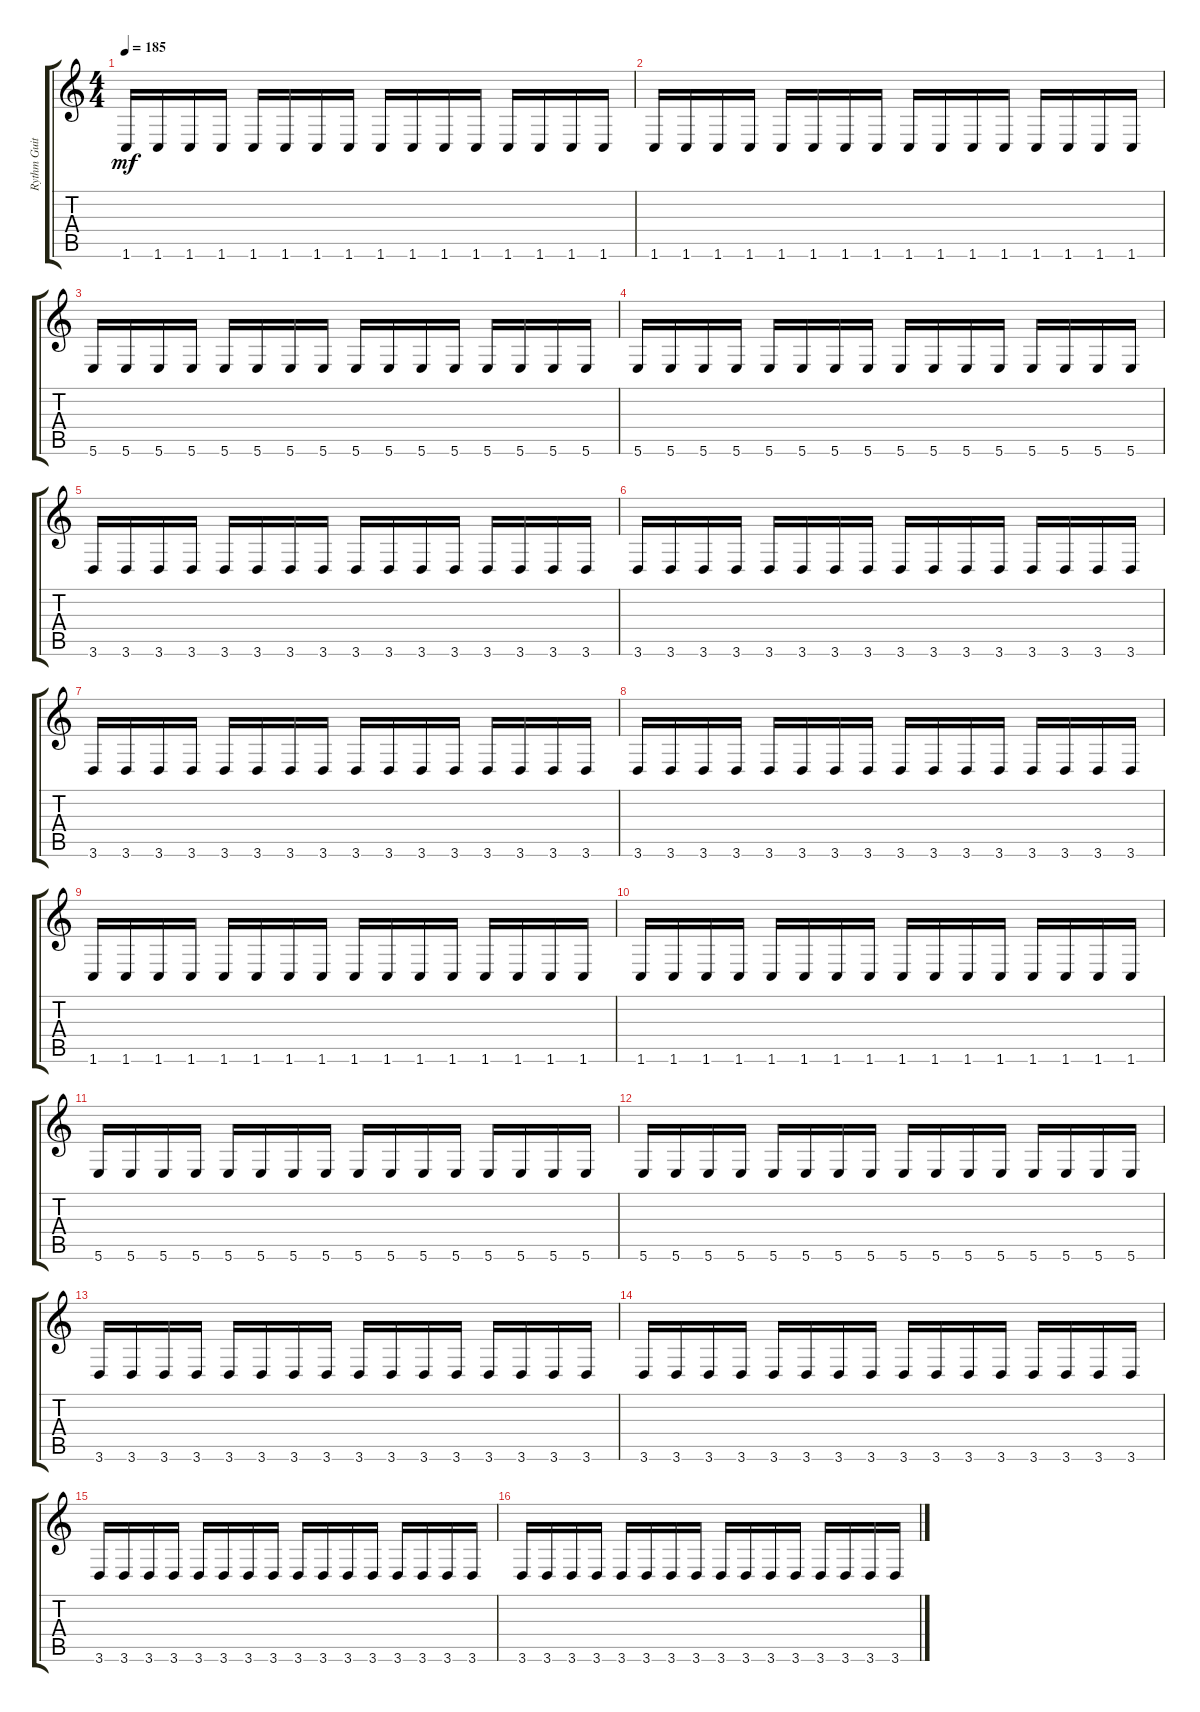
\track ("Rythm Guitar" "Rythm Guit") {instrument distortionguitar}
\staff {score tabs}
\tuning (B3 Gb3 D3 A2 E2 B1) {hide}
\ts (4 4)
\tempo 185
\clef g2
\ks c
1.6.16{dy mf} 1.6.16 1.6.16 1.6.16 1.6.16 1.6.16 1.6.16 1.6.16 1.6.16 1.6.16 1.6.16 1.6.16 1.6.16 1.6.16 1.6.16 1.6.16 |
1.6.16 1.6.16 1.6.16 1.6.16 1.6.16 1.6.16 1.6.16 1.6.16 1.6.16 1.6.16 1.6.16 1.6.16 1.6.16 1.6.16 1.6.16 1.6.16 |
5.6.16 5.6.16 5.6.16 5.6.16 5.6.16 5.6.16 5.6.16 5.6.16 5.6.16 5.6.16 5.6.16 5.6.16 5.6.16 5.6.16 5.6.16 5.6.16 |
5.6.16 5.6.16 5.6.16 5.6.16 5.6.16 5.6.16 5.6.16 5.6.16 5.6.16 5.6.16 5.6.16 5.6.16 5.6.16 5.6.16 5.6.16 5.6.16 |
3.6.16 3.6.16 3.6.16 3.6.16 3.6.16 3.6.16 3.6.16 3.6.16 3.6.16 3.6.16 3.6.16 3.6.16 3.6.16 3.6.16 3.6.16 3.6.16 |
3.6.16 3.6.16 3.6.16 3.6.16 3.6.16 3.6.16 3.6.16 3.6.16 3.6.16 3.6.16 3.6.16 3.6.16 3.6.16 3.6.16 3.6.16 3.6.16 |
3.6.16 3.6.16 3.6.16 3.6.16 3.6.16 3.6.16 3.6.16 3.6.16 3.6.16 3.6.16 3.6.16 3.6.16 3.6.16 3.6.16 3.6.16 3.6.16 |
3.6.16 3.6.16 3.6.16 3.6.16 3.6.16 3.6.16 3.6.16 3.6.16 3.6.16 3.6.16 3.6.16 3.6.16 3.6.16 3.6.16 3.6.16 3.6.16 |
1.6.16 1.6.16 1.6.16 1.6.16 1.6.16 1.6.16 1.6.16 1.6.16 1.6.16 1.6.16 1.6.16 1.6.16 1.6.16 1.6.16 1.6.16 1.6.16 |
1.6.16 1.6.16 1.6.16 1.6.16 1.6.16 1.6.16 1.6.16 1.6.16 1.6.16 1.6.16 1.6.16 1.6.16 1.6.16 1.6.16 1.6.16 1.6.16 |
5.6.16 5.6.16 5.6.16 5.6.16 5.6.16 5.6.16 5.6.16 5.6.16 5.6.16 5.6.16 5.6.16 5.6.16 5.6.16 5.6.16 5.6.16 5.6.16 |
5.6.16 5.6.16 5.6.16 5.6.16 5.6.16 5.6.16 5.6.16 5.6.16 5.6.16 5.6.16 5.6.16 5.6.16 5.6.16 5.6.16 5.6.16 5.6.16 |
3.6.16 3.6.16 3.6.16 3.6.16 3.6.16 3.6.16 3.6.16 3.6.16 3.6.16 3.6.16 3.6.16 3.6.16 3.6.16 3.6.16 3.6.16 3.6.16 |
3.6.16 3.6.16 3.6.16 3.6.16 3.6.16 3.6.16 3.6.16 3.6.16 3.6.16 3.6.16 3.6.16 3.6.16 3.6.16 3.6.16 3.6.16 3.6.16 |
3.6.16 3.6.16 3.6.16 3.6.16 3.6.16 3.6.16 3.6.16 3.6.16 3.6.16 3.6.16 3.6.16 3.6.16 3.6.16 3.6.16 3.6.16 3.6.16 |
3.6.16 3.6.16 3.6.16 3.6.16 3.6.16 3.6.16 3.6.16 3.6.16 3.6.16 3.6.16 3.6.16 3.6.16 3.6.16 3.6.16 3.6.16 3.6.16
